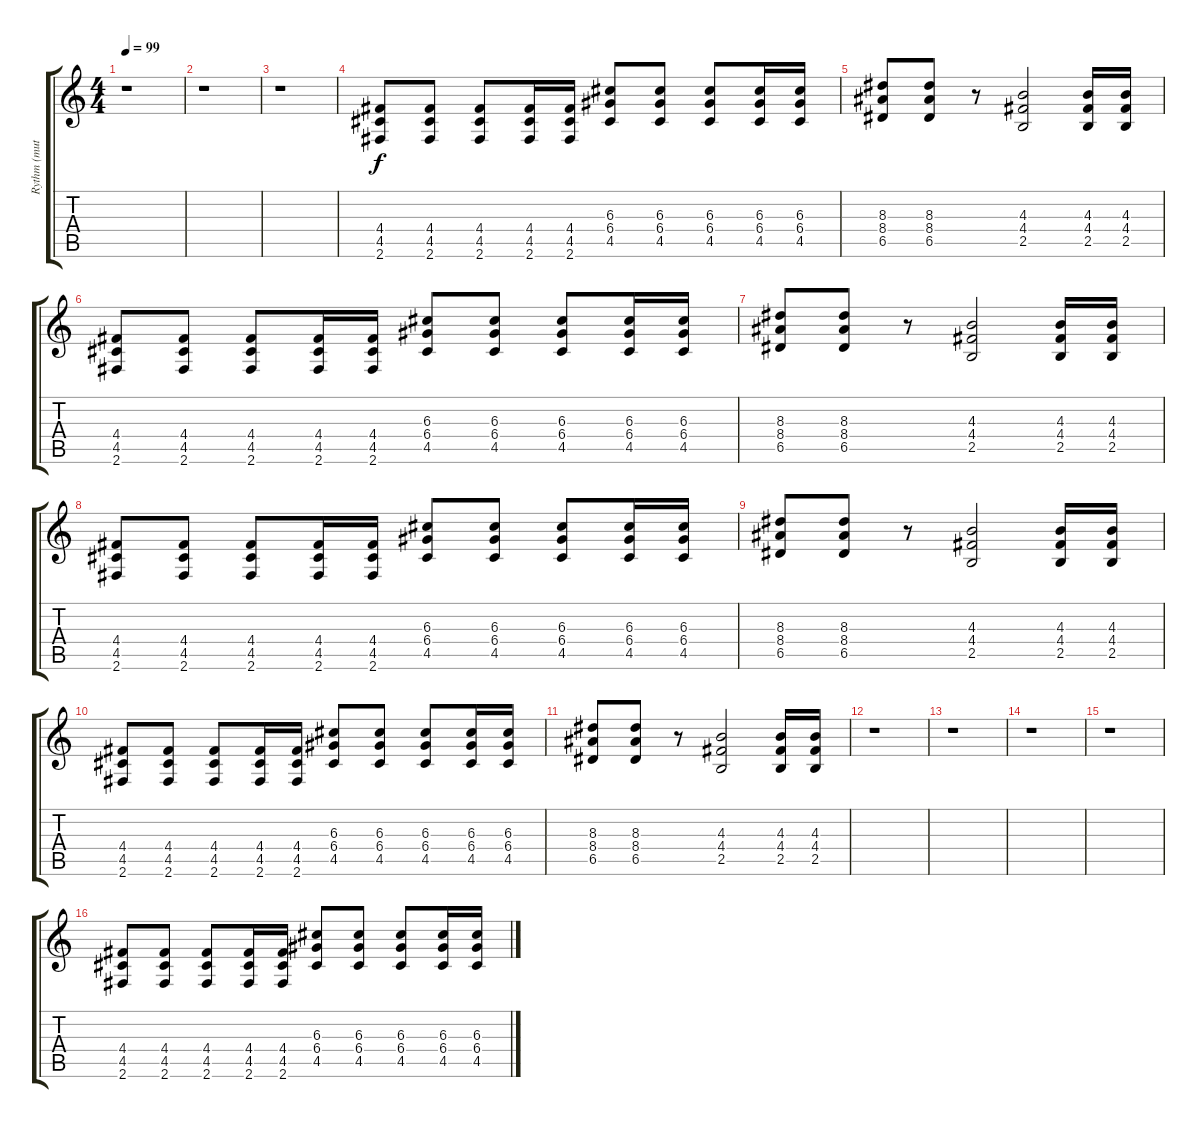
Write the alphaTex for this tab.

\track ("Rythm (muted)" "Rythm (mut") {instrument electricguitarmuted}
\staff {score tabs}
\tuning (E4 B3 G3 D3 A2 E2) {hide}
\ts (4 4)
\tempo 99
\clef g2
\ks c
r.1{dy f} |
r.1 |
r.1 |
(4.4 4.5 2.6).8 (4.4 4.5 2.6).8 (4.4 4.5 2.6).8 (4.4 4.5 2.6).16 (4.4 4.5 2.6).16 (6.3 6.4 4.5).8 (6.3 6.4 4.5).8 (6.3 6.4 4.5).8 (6.3 6.4 4.5).16 (6.3 6.4 4.5).16 |
(8.3 8.4 6.5).8 (8.3 8.4 6.5).8 r.8 (4.3 4.4 2.5).2 (4.3 4.4 2.5).16 (4.3 4.4 2.5).16 |
(4.4 4.5 2.6).8 (4.4 4.5 2.6).8 (4.4 4.5 2.6).8 (4.4 4.5 2.6).16 (4.4 4.5 2.6).16 (6.3 6.4 4.5).8 (6.3 6.4 4.5).8 (6.3 6.4 4.5).8 (6.3 6.4 4.5).16 (6.3 6.4 4.5).16 |
(8.3 8.4 6.5).8 (8.3 8.4 6.5).8 r.8 (4.3 4.4 2.5).2 (4.3 4.4 2.5).16 (4.3 4.4 2.5).16 |
(4.4 4.5 2.6).8 (4.4 4.5 2.6).8 (4.4 4.5 2.6).8 (4.4 4.5 2.6).16 (4.4 4.5 2.6).16 (6.3 6.4 4.5).8 (6.3 6.4 4.5).8 (6.3 6.4 4.5).8 (6.3 6.4 4.5).16 (6.3 6.4 4.5).16 |
(8.3 8.4 6.5).8 (8.3 8.4 6.5).8 r.8 (4.3 4.4 2.5).2 (4.3 4.4 2.5).16 (4.3 4.4 2.5).16 |
(4.4 4.5 2.6).8 (4.4 4.5 2.6).8 (4.4 4.5 2.6).8 (4.4 4.5 2.6).16 (4.4 4.5 2.6).16 (6.3 6.4 4.5).8 (6.3 6.4 4.5).8 (6.3 6.4 4.5).8 (6.3 6.4 4.5).16 (6.3 6.4 4.5).16 |
(8.3 8.4 6.5).8 (8.3 8.4 6.5).8 r.8 (4.3 4.4 2.5).2 (4.3 4.4 2.5).16 (4.3 4.4 2.5).16 |
r.1 |
r.1 |
r.1 |
r.1 |
(4.4 4.5 2.6).8 (4.4 4.5 2.6).8 (4.4 4.5 2.6).8 (4.4 4.5 2.6).16 (4.4 4.5 2.6).16 (6.3 6.4 4.5).8 (6.3 6.4 4.5).8 (6.3 6.4 4.5).8 (6.3 6.4 4.5).16 (6.3 6.4 4.5).16
